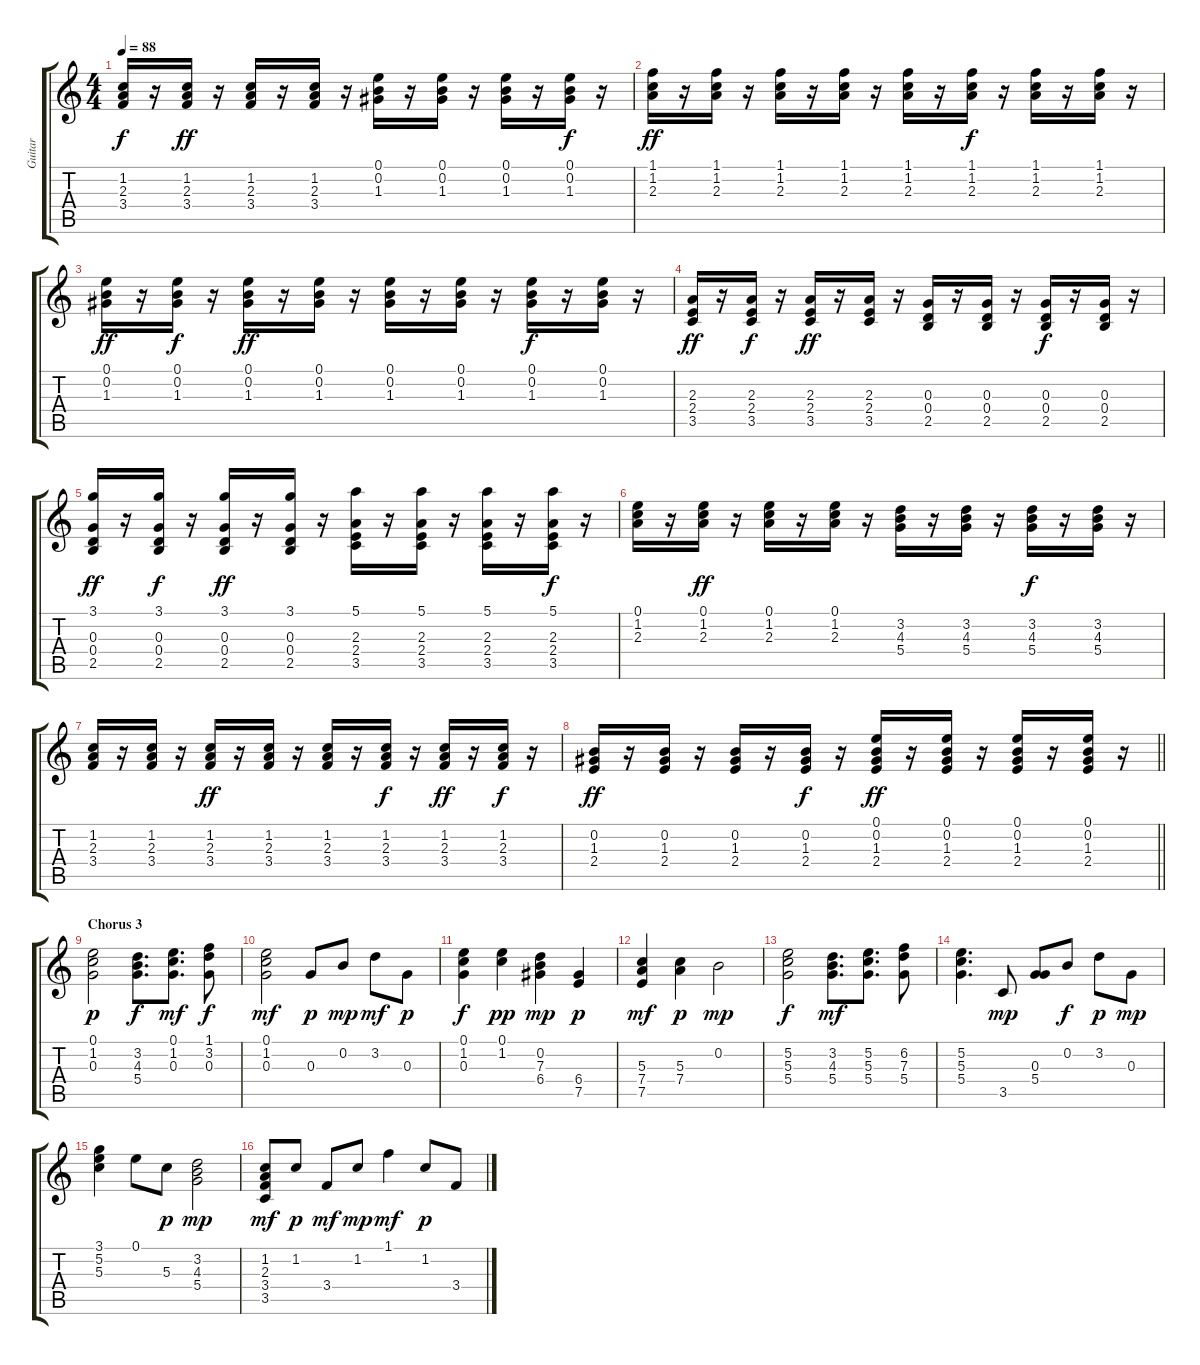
\track ("Guitar" "Guitar") {instrument acousticguitarsteel}
\staff {score tabs}
\tuning (E4 B3 G3 D3 A2 E2) {hide}
\ts (4 4)
\tempo 88
\clef g2
\ks c
(1.2 2.3 3.4).16{dy f} r.16 (1.2 2.3 3.4).16{dy ff} r.16 (1.2 2.3 3.4).16 r.16 (1.2 2.3 3.4).16 r.16 (0.1 0.2 1.3).16 r.16 (0.1 0.2 1.3).16 r.16 (0.1 0.2 1.3).16 r.16 (0.1 0.2 1.3).16{dy f} r.16 |
(1.1 1.2 2.3).16{dy ff} r.16 (1.1 1.2 2.3).16 r.16 (1.1 1.2 2.3).16 r.16 (1.1 1.2 2.3).16 r.16 (1.1 1.2 2.3).16 r.16 (1.1 1.2 2.3).16{dy f} r.16 (1.1 1.2 2.3).16 r.16 (1.1 1.2 2.3).16 r.16 |
(0.1 0.2 1.3).16{dy ff} r.16 (0.1 0.2 1.3).16{dy f} r.16 (0.1 0.2 1.3).16{dy ff} r.16 (0.1 0.2 1.3).16 r.16 (0.1 0.2 1.3).16 r.16 (0.1 0.2 1.3).16 r.16 (0.1 0.2 1.3).16{dy f} r.16 (0.1 0.2 1.3).16 r.16 |
(2.3 2.4 3.5).16{dy ff} r.16 (2.3 2.4 3.5).16{dy f} r.16 (2.3 2.4 3.5).16{dy ff} r.16 (2.3 2.4 3.5).16 r.16 (0.3 0.4 2.5).16 r.16 (0.3 0.4 2.5).16 r.16 (0.3 0.4 2.5).16{dy f} r.16 (0.3 0.4 2.5).16 r.16 |
(3.1 0.3 0.4 2.5).16{dy ff} r.16 (3.1 0.3 0.4 2.5).16{dy f} r.16 (3.1 0.3 0.4 2.5).16{dy ff} r.16 (3.1 0.3 0.4 2.5).16 r.16 (5.1 2.3 2.4 3.5).16 r.16 (5.1 2.3 2.4 3.5).16 r.16 (5.1 2.3 2.4 3.5).16 r.16 (5.1 2.3 2.4 3.5).16{dy f} r.16 |
(0.1 1.2 2.3).16 r.16 (0.1 1.2 2.3).16{dy ff} r.16 (0.1 1.2 2.3).16 r.16 (0.1 1.2 2.3).16 r.16 (3.2 4.3 5.4).16 r.16 (3.2 4.3 5.4).16 r.16 (3.2 4.3 5.4).16{dy f} r.16 (3.2 4.3 5.4).16 r.16 |
(1.2 2.3 3.4).16 r.16 (1.2 2.3 3.4).16 r.16 (1.2 2.3 3.4).16{dy ff} r.16 (1.2 2.3 3.4).16 r.16 (1.2 2.3 3.4).16 r.16 (1.2 2.3 3.4).16{dy f} r.16 (1.2 2.3 3.4).16{dy ff} r.16 (1.2 2.3 3.4).16{dy f} r.16 |
\barLineRight lightlight
(0.2 1.3 2.4).16{dy ff} r.16 (0.2 1.3 2.4).16 r.16 (0.2 1.3 2.4).16 r.16 (0.2 1.3 2.4).16{dy f} r.16 (0.1 0.2 1.3 2.4).16{dy ff} r.16 (0.1 0.2 1.3 2.4).16 r.16 (0.1 0.2 1.3 2.4).16 r.16 (0.1 0.2 1.3 2.4).16 r.16 |
\section ("" "Chorus 3")
(0.1 1.2 0.3).2{dy p} (3.2 4.3 5.4).8{d dy f} (0.1 1.2 0.3).8{d dy mf} (1.1 3.2 0.3).8{dy f} |
(0.1 1.2 0.3).2{dy mf} 0.3.8{dy p} 0.2.8{dy mp} 3.2.8{dy mf} 0.3.8{dy p} |
(0.1 1.2 0.3).4{dy f} (0.1 1.2).4{dy pp} (0.2 7.3 6.4).4{dy mp} (6.4 7.5).4{dy p} |
(5.3 7.4 7.5).4{dy mf} (5.3 7.4).4{dy p} 0.2.2{dy mp} |
(5.2 5.3 5.4).2{dy f} (3.2 4.3 5.4).8{d dy mf} (5.2 5.3 5.4).8{d} (6.2 7.3 5.4).8 |
(5.2 5.3 5.4).4{d} 3.5.8{dy mp} (0.3 5.4).8 0.2.8{dy f} 3.2.8{dy p} 0.3.8{dy mp} |
(3.1 5.2 5.3).4 0.1.8 5.3.8{dy p} (3.2 4.3 5.4).2{dy mp} |
(1.2 2.3 3.4 3.5).8{dy mf} 1.2.8{dy p} 3.4.8{dy mf} 1.2.8{dy mp} 1.1.4{dy mf} 1.2.8{dy p} 3.4.8
